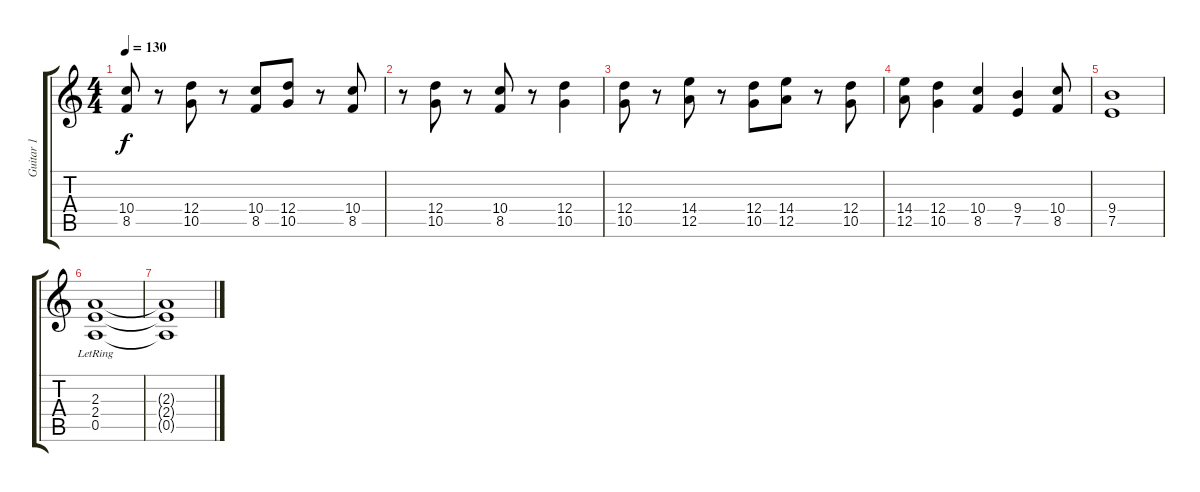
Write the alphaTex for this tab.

\track ("Guitar 1" "Guitar 1") {instrument overdrivenguitar}
\staff {score tabs}
\tuning (E4 B3 G3 D3 A2 E2) {hide}
\ts (4 4)
\tempo 130
\clef g2
\ks c
(10.4 8.5).8{dy f} r.8 (12.4 10.5).8 r.8 (10.4 8.5).8 (12.4 10.5).8 r.8 (10.4 8.5).8 |
r.8 (12.4 10.5).8 r.8 (10.4 8.5).8 r.8 (12.4 10.5).4 |
(12.4 10.5).8 r.8 (14.4 12.5).8 r.8 (12.4 10.5).8 (14.4 12.5).8 r.8 (12.4 10.5).8 |
(14.4 12.5).8 (12.4 10.5).4 (10.4 8.5).4 (9.4 7.5).4 (10.4 8.5).8 |
(9.4 7.5).1 |
(2.3{lr} 2.4{lr} 0.5{lr}).1 |
(2.3{t} 2.4{t} 0.5{t}).1
